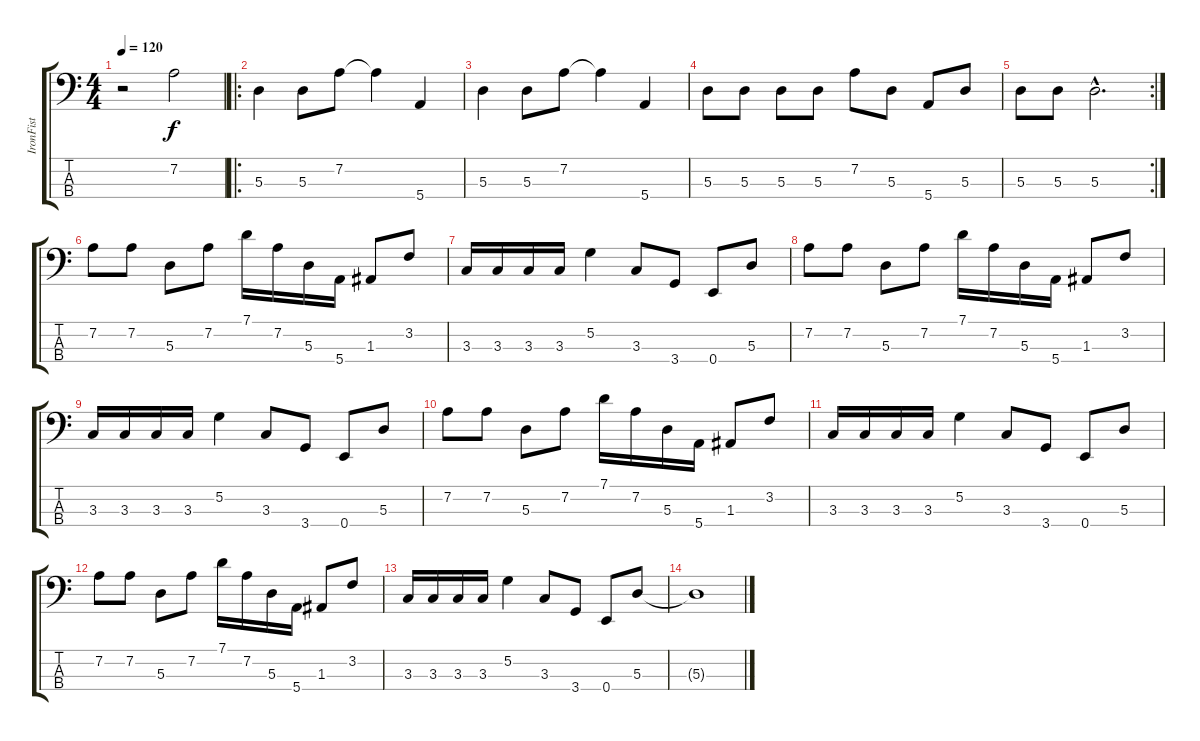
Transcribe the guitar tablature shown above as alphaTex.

\track ("IronFist" "IronFist") {instrument electricbassfinger}
\staff {score tabs}
\tuning (G2 D2 A1 E1) {hide}
\ts (4 4)
\tempo 120
\clef f4
\ks c
r.2{dy f instrument electricbassfinger} 7.2.2 |
\ro
5.3.4 5.3.8 7.2.8 7.2{t}.4 5.4.4 |
5.3.4 5.3.8 7.2.8 7.2{t}.4 5.4.4 |
5.3.8 5.3.8 5.3.8 5.3.8 7.2.8 5.3.8 5.4.8 5.3.8 |
\rc 2
5.3.8 5.3.8 5.3{hac}.2{d} |
7.2.8 7.2.8 5.3.8 7.2.8 7.1.16 7.2.16 5.3.16 5.4.16 1.3.8 3.2.8 |
3.3.16 3.3.16 3.3.16 3.3.16 5.2.4 3.3.8 3.4.8 0.4.8 5.3.8 |
7.2.8 7.2.8 5.3.8 7.2.8 7.1.16 7.2.16 5.3.16 5.4.16 1.3.8 3.2.8 |
3.3.16 3.3.16 3.3.16 3.3.16 5.2.4 3.3.8 3.4.8 0.4.8 5.3.8 |
7.2.8 7.2.8 5.3.8 7.2.8 7.1.16 7.2.16 5.3.16 5.4.16 1.3.8 3.2.8 |
3.3.16 3.3.16 3.3.16 3.3.16 5.2.4 3.3.8 3.4.8 0.4.8 5.3.8 |
7.2.8 7.2.8 5.3.8 7.2.8 7.1.16 7.2.16 5.3.16 5.4.16 1.3.8 3.2.8 |
3.3.16 3.3.16 3.3.16 3.3.16 5.2.4 3.3.8 3.4.8 0.4.8 5.3.8{volume 0} |
5.3{t}.1
